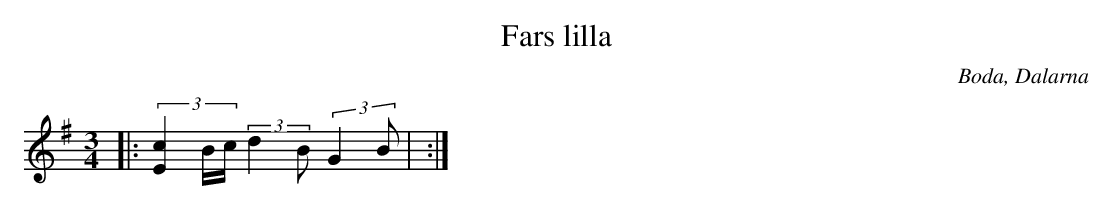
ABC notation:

X:1
T:Fars lilla
O:Boda, Dalarna
M:3/4
L:1/16
K:G
|: (3[cE]4Bc (3:2:2 d4B2 (3:2:2 G4B2 |  :|
